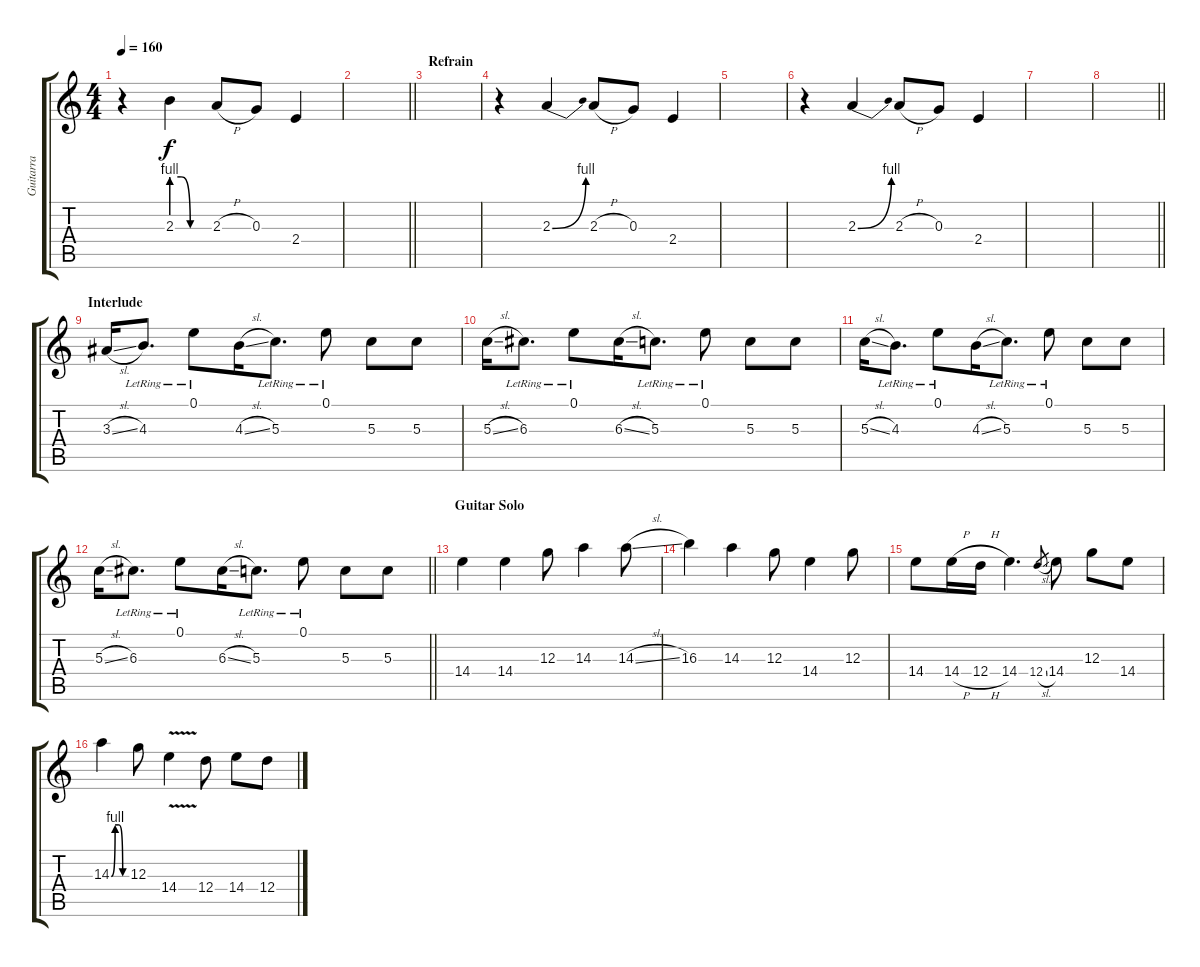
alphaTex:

\track ("Guitarra" "Guitarra") {instrument electricguitarclean}
\staff {score tabs}
\tuning (E4 B3 G3 D3 A2 E2) {hide}
\ts (4 4)
\tempo 160
\clef g2
\ks c
r.4{dy f} 2.3{be (custom 0 4 15 4 30 0 60 0)}.4 2.3{h}.8 0.3.8 2.4.4 |
\barLineRight lightlight
|
\section ("" "Refrain")
|
r.4 2.3{be (bend 0 0 60 4)}.4 2.3{h}.8 0.3.8 2.4.4 |
|
r.4 2.3{be (bend 0 0 60 4)}.4 2.3{h}.8 0.3.8 2.4.4 |
|
\barLineRight lightlight
|
\section ("" "Interlude")
3.3{sl}.16{volume 12} 4.3{lr}.8{d} 0.1{lr}.8 4.3{sl}.16 5.3{lr}.8{d} 0.1{lr}.8 5.3.8 5.3.8 |
5.3{sl}.16 6.3{lr}.8{d} 0.1{lr}.8 6.3{sl}.16 5.3{lr}.8{d} 0.1{lr}.8 5.3.8 5.3.8 |
5.3{sl}.16 4.3{lr}.8{d} 0.1{lr}.8 4.3{sl}.16 5.3{lr}.8{d} 0.1{lr}.8 5.3.8 5.3.8 |
\barLineRight lightlight
5.3{sl}.16 6.3{lr}.8{d} 0.1{lr}.8 6.3{sl}.16 5.3{lr}.8{d} 0.1{lr}.8 5.3.8 5.3.8 |
\section ("" "Guitar Solo")
14.4.4 14.4.4 12.3.8 14.3.4 14.3{sl}.8 |
16.3.4 14.3.4 12.3.8 14.4.4 12.3.8 |
14.4.8 14.4{h}.16 12.4{h}.16 14.4.4{d} 12.4{sl}.8{gr} 14.4.8 12.3.8 14.4.8 |
14.3{be (custom 0 0 15 4 30 4 45 0 60 0)}.4 12.3.8 14.4{v}.4 12.4.8 14.4.8 12.4.8
